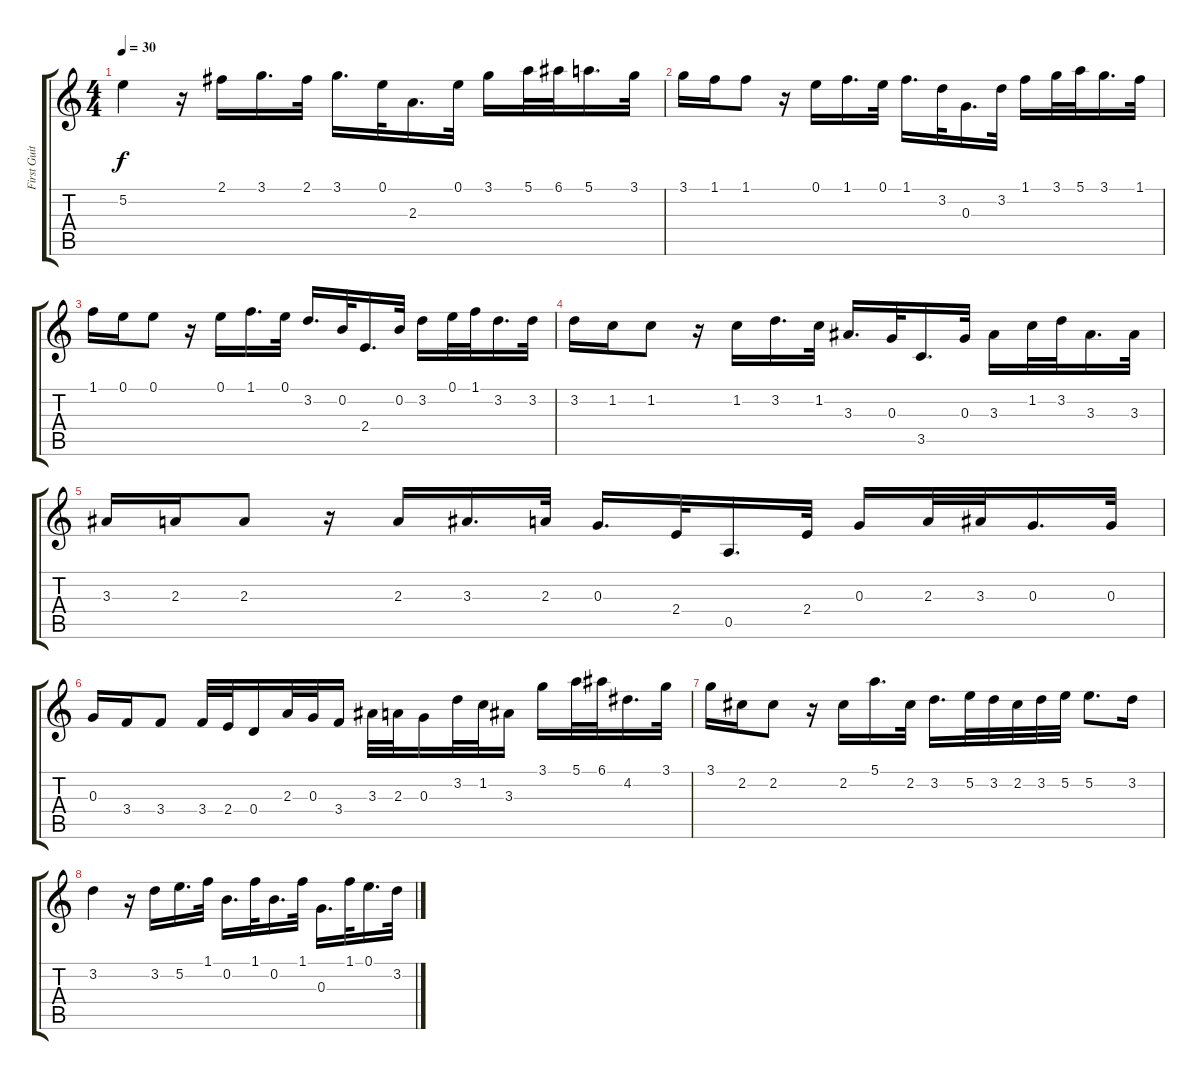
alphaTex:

\track ("First Guitar" "First Guit") {instrument electricguitarjazz}
\staff {score tabs}
\tuning (E4 B3 G3 D3 A2 E2) {hide}
\ts (4 4)
\tempo 30
\clef g2
\ks c
5.2.4{dy f} r.16 2.1.16 3.1.16{d} 2.1.32 3.1.16{d} 0.1.32 2.3.16{d} 0.1.32 3.1.16 5.1.32 6.1.32 5.1.16{d} 3.1.32 |
3.1.16 1.1.16 1.1.8 r.16 0.1.16 1.1.16{d} 0.1.32 1.1.16{d} 3.2.32 0.3.16{d} 3.2.32 1.1.16 3.1.32 5.1.32 3.1.16{d} 1.1.32 |
1.1.16 0.1.16 0.1.8 r.16 0.1.16 1.1.16{d} 0.1.32 3.2.16{d} 0.2.32 2.4.16{d} 0.2.32 3.2.16 0.1.32 1.1.32 3.2.16{d} 3.2.32 |
3.2.16 1.2.16 1.2.8 r.16 1.2.16 3.2.16{d} 1.2.32 3.3.16{d} 0.3.32 3.5.16{d} 0.3.32 3.3.16 1.2.32 3.2.32 3.3.16{d} 3.3.32 |
3.3.16 2.3.16 2.3.8 r.16 2.3.16 3.3.16{d} 2.3.32 0.3.16{d} 2.4.32 0.5.16{d} 2.4.32 0.3.16 2.3.32 3.3.32 0.3.16{d} 0.3.32 |
0.3.16 3.4.16 3.4.8 3.4.32 2.4.32 0.4.16 2.3.32 0.3.32 3.4.16 3.3.32 2.3.32 0.3.16 3.2.32 1.2.32 3.3.16 3.1.16 5.1.32 6.1.32 4.2.16{d} 3.1.32 |
3.1.16 2.2.16 2.2.8 r.16 2.2.16 5.1.16{d} 2.2.32 3.2.16{d} 5.2.32 3.2.32 2.2.32 3.2.32 5.2.32 5.2.8{d} 3.2.16 |
3.2.4 r.16 3.2.16 5.2.16{d} 1.1.32 0.2.16{d} 1.1.32 0.2.16{d} 1.1.32 0.3.16{d} 1.1.32 0.1.16{d} 3.2.32
